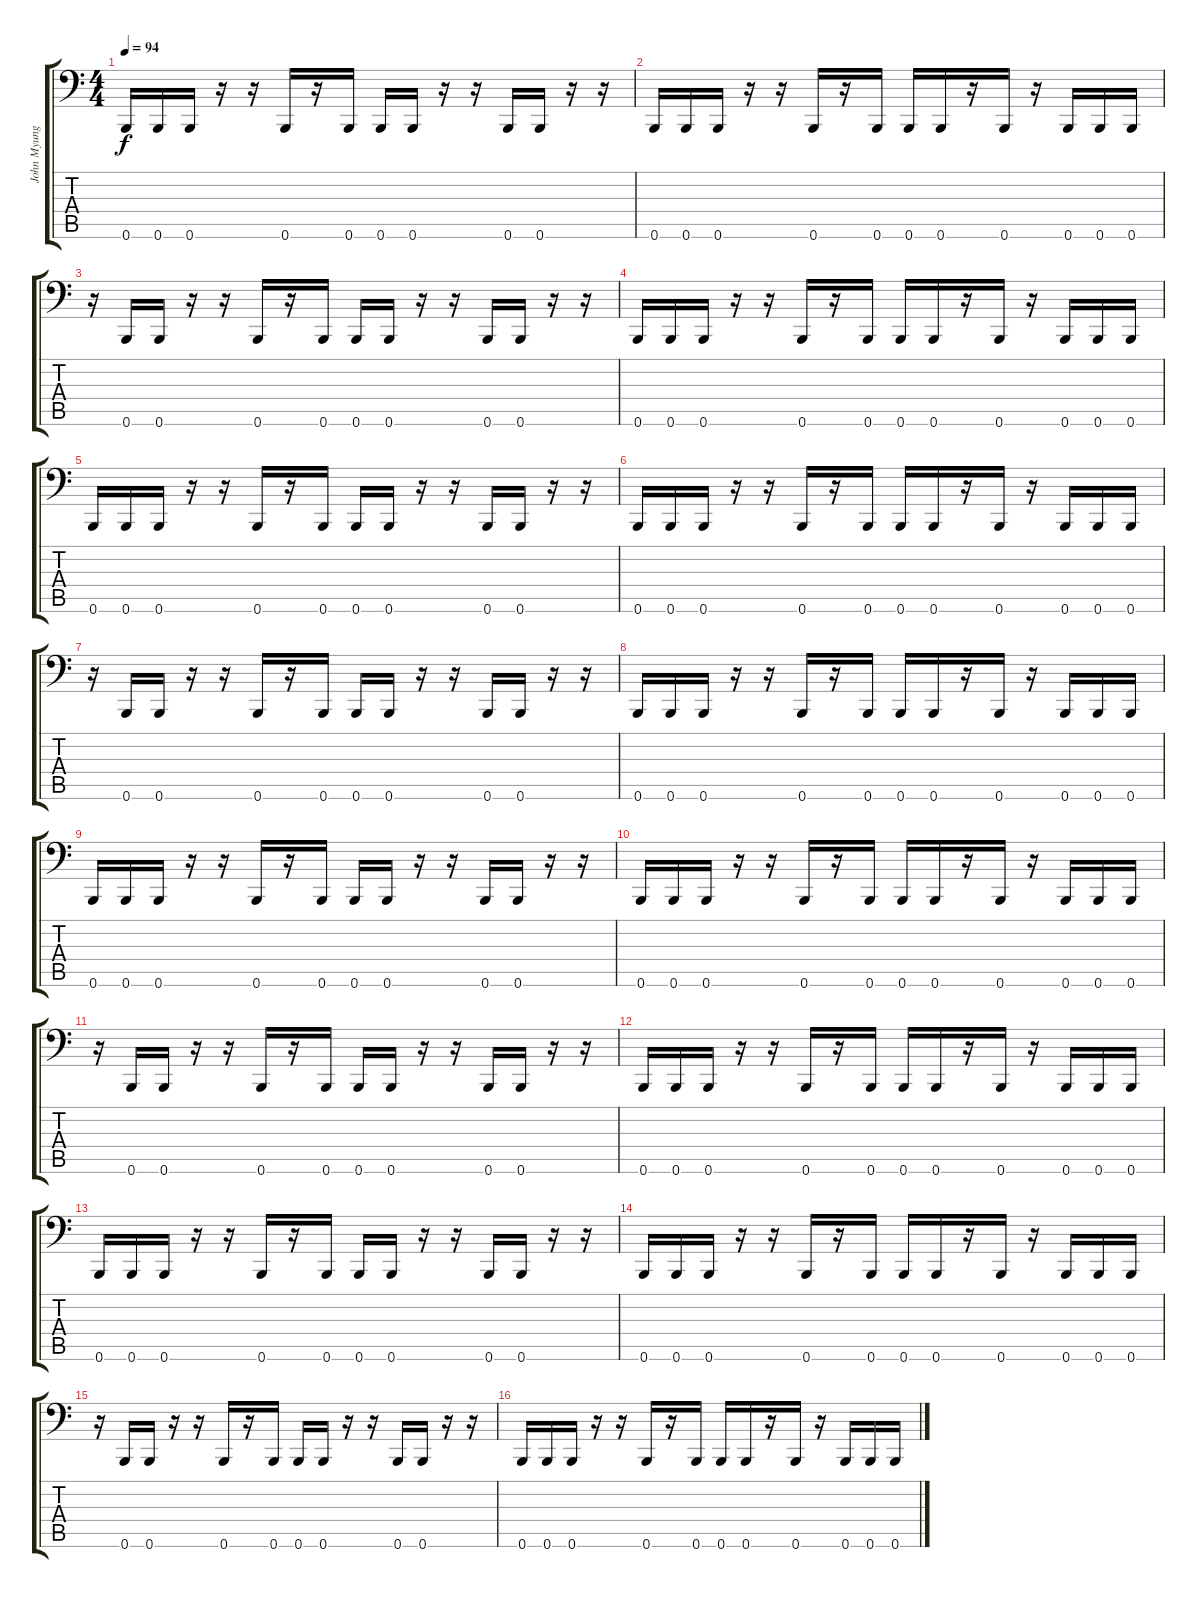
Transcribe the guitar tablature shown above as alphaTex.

\track ("John Myung - 6 Strings Bass" "John Myung") {instrument electricbassfinger}
\staff {score tabs}
\tuning (C3 G2 D2 A1 E1 B0) {hide}
\ts (4 4)
\tempo 94
\clef f4
\ks c
0.6.16{dy f} 0.6.16 0.6.16 r.16 r.16 0.6.16 r.16 0.6.16 0.6.16 0.6.16 r.16 r.16 0.6.16 0.6.16 r.16 r.16 |
0.6.16 0.6.16 0.6.16 r.16 r.16 0.6.16 r.16 0.6.16 0.6.16 0.6.16 r.16 0.6.16 r.16 0.6.16 0.6.16 0.6.16 |
r.16 0.6.16 0.6.16 r.16 r.16 0.6.16 r.16 0.6.16 0.6.16 0.6.16 r.16 r.16 0.6.16 0.6.16 r.16 r.16 |
0.6.16 0.6.16 0.6.16 r.16 r.16 0.6.16 r.16 0.6.16 0.6.16 0.6.16 r.16 0.6.16 r.16 0.6.16 0.6.16 0.6.16 |
0.6.16 0.6.16 0.6.16 r.16 r.16 0.6.16 r.16 0.6.16 0.6.16 0.6.16 r.16 r.16 0.6.16 0.6.16 r.16 r.16 |
0.6.16 0.6.16 0.6.16 r.16 r.16 0.6.16 r.16 0.6.16 0.6.16 0.6.16 r.16 0.6.16 r.16 0.6.16 0.6.16 0.6.16 |
r.16 0.6.16 0.6.16 r.16 r.16 0.6.16 r.16 0.6.16 0.6.16 0.6.16 r.16 r.16 0.6.16 0.6.16 r.16 r.16 |
0.6.16 0.6.16 0.6.16 r.16 r.16 0.6.16 r.16 0.6.16 0.6.16 0.6.16 r.16 0.6.16 r.16 0.6.16 0.6.16 0.6.16 |
0.6.16 0.6.16 0.6.16 r.16 r.16 0.6.16 r.16 0.6.16 0.6.16 0.6.16 r.16 r.16 0.6.16 0.6.16 r.16 r.16 |
0.6.16 0.6.16 0.6.16 r.16 r.16 0.6.16 r.16 0.6.16 0.6.16 0.6.16 r.16 0.6.16 r.16 0.6.16 0.6.16 0.6.16 |
r.16 0.6.16 0.6.16 r.16 r.16 0.6.16 r.16 0.6.16 0.6.16 0.6.16 r.16 r.16 0.6.16 0.6.16 r.16 r.16 |
0.6.16 0.6.16 0.6.16 r.16 r.16 0.6.16 r.16 0.6.16 0.6.16 0.6.16 r.16 0.6.16 r.16 0.6.16 0.6.16 0.6.16 |
0.6.16 0.6.16 0.6.16 r.16 r.16 0.6.16 r.16 0.6.16 0.6.16 0.6.16 r.16 r.16 0.6.16 0.6.16 r.16 r.16 |
0.6.16 0.6.16 0.6.16 r.16 r.16 0.6.16 r.16 0.6.16 0.6.16 0.6.16 r.16 0.6.16 r.16 0.6.16 0.6.16 0.6.16 |
r.16 0.6.16 0.6.16 r.16 r.16 0.6.16 r.16 0.6.16 0.6.16 0.6.16 r.16 r.16 0.6.16 0.6.16 r.16 r.16 |
0.6.16 0.6.16 0.6.16 r.16 r.16 0.6.16 r.16 0.6.16 0.6.16 0.6.16 r.16 0.6.16 r.16 0.6.16 0.6.16 0.6.16
